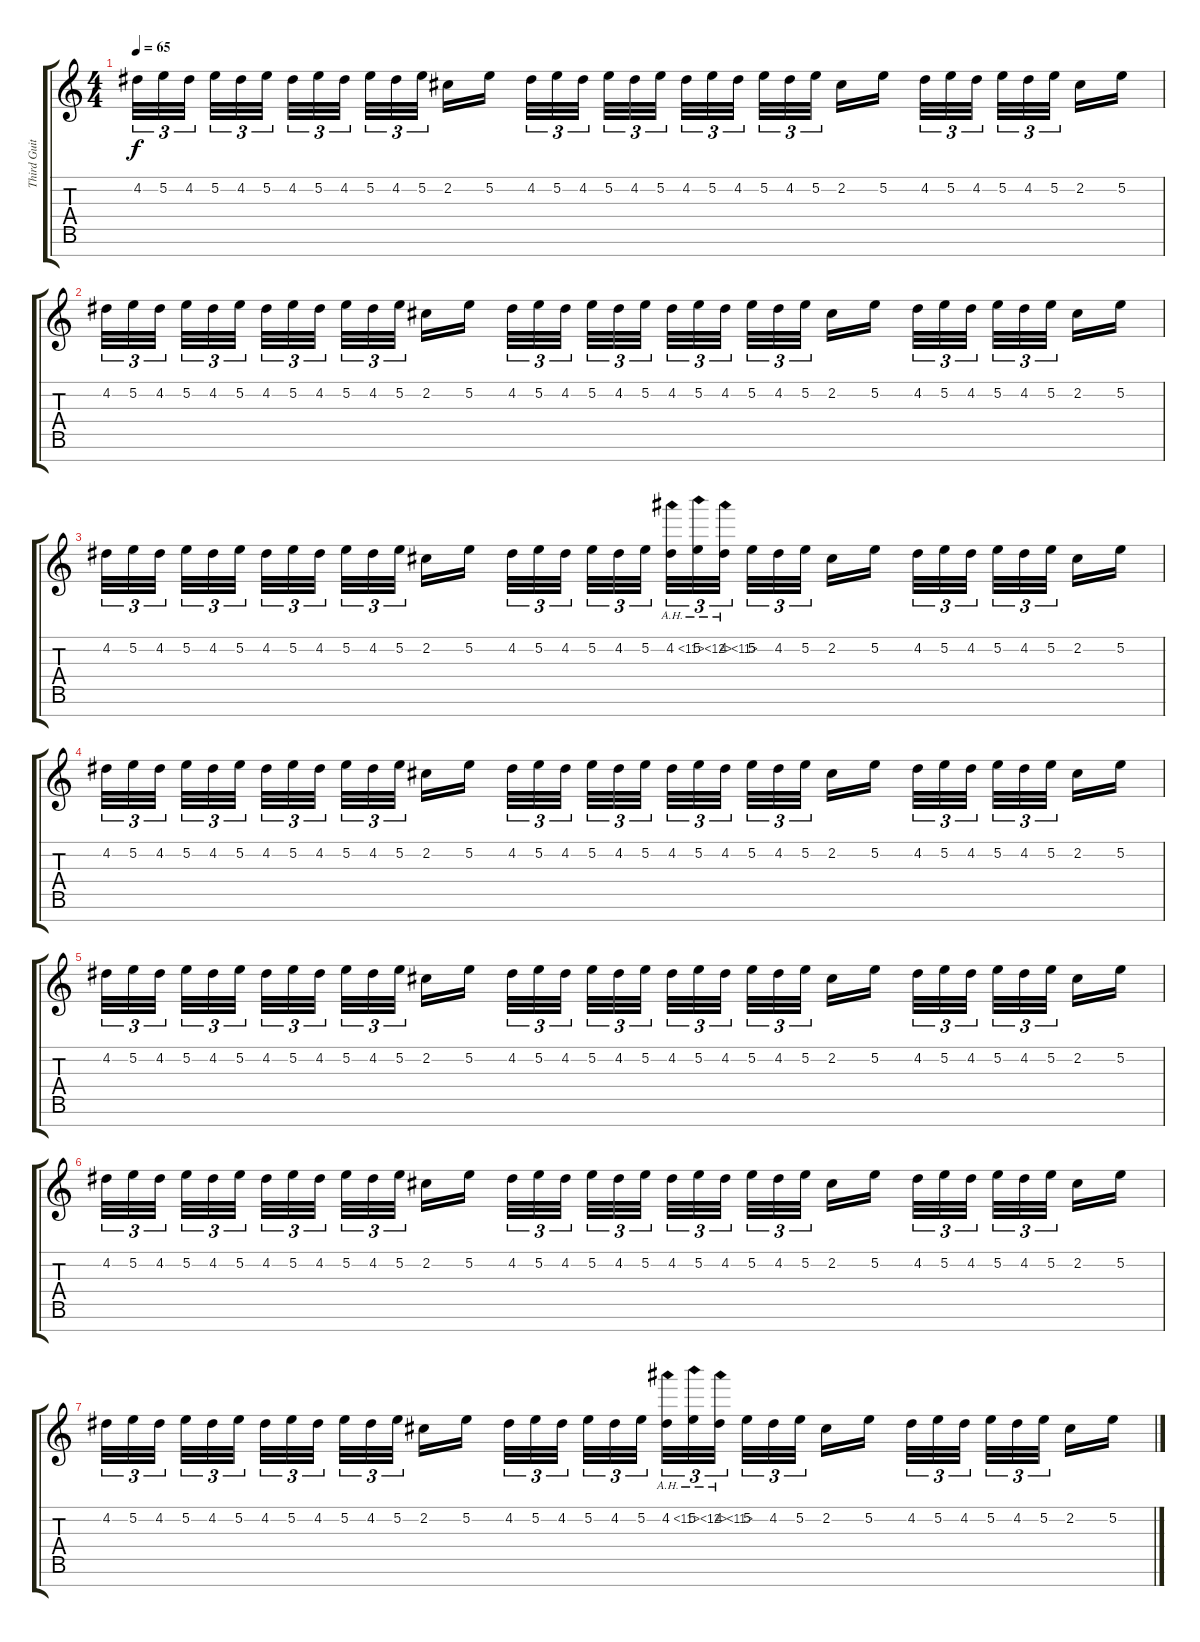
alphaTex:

\track ("Third Guitar" "Third Guit") {instrument distortionguitar}
\staff {score tabs}
\tuning (E4 B3 G3 D3 A2 E2 B1) {hide}
\ts (4 4)
\tempo 65
\clef g2
\ks c
4.2.32{tu (3 2) dy f} 5.2.32{tu (3 2)} 4.2.32{tu (3 2)} 5.2.32{tu (3 2)} 4.2.32{tu (3 2)} 5.2.32{tu (3 2)} 4.2.32{tu (3 2)} 5.2.32{tu (3 2)} 4.2.32{tu (3 2)} 5.2.32{tu (3 2)} 4.2.32{tu (3 2)} 5.2.32{tu (3 2)} 2.2.16 5.2.16 4.2.32{tu (3 2)} 5.2.32{tu (3 2)} 4.2.32{tu (3 2)} 5.2.32{tu (3 2)} 4.2.32{tu (3 2)} 5.2.32{tu (3 2)} 4.2.32{tu (3 2)} 5.2.32{tu (3 2)} 4.2.32{tu (3 2)} 5.2.32{tu (3 2)} 4.2.32{tu (3 2)} 5.2.32{tu (3 2)} 2.2.16 5.2.16 4.2.32{tu (3 2)} 5.2.32{tu (3 2)} 4.2.32{tu (3 2)} 5.2.32{tu (3 2)} 4.2.32{tu (3 2)} 5.2.32{tu (3 2)} 2.2.16 5.2.16 |
4.2.32{tu (3 2)} 5.2.32{tu (3 2)} 4.2.32{tu (3 2)} 5.2.32{tu (3 2)} 4.2.32{tu (3 2)} 5.2.32{tu (3 2)} 4.2.32{tu (3 2)} 5.2.32{tu (3 2)} 4.2.32{tu (3 2)} 5.2.32{tu (3 2)} 4.2.32{tu (3 2)} 5.2.32{tu (3 2)} 2.2.16 5.2.16 4.2.32{tu (3 2)} 5.2.32{tu (3 2)} 4.2.32{tu (3 2)} 5.2.32{tu (3 2)} 4.2.32{tu (3 2)} 5.2.32{tu (3 2)} 4.2.32{tu (3 2)} 5.2.32{tu (3 2)} 4.2.32{tu (3 2)} 5.2.32{tu (3 2)} 4.2.32{tu (3 2)} 5.2.32{tu (3 2)} 2.2.16 5.2.16 4.2.32{tu (3 2)} 5.2.32{tu (3 2)} 4.2.32{tu (3 2)} 5.2.32{tu (3 2)} 4.2.32{tu (3 2)} 5.2.32{tu (3 2)} 2.2.16 5.2.16 |
4.2.32{tu (3 2)} 5.2.32{tu (3 2)} 4.2.32{tu (3 2)} 5.2.32{tu (3 2)} 4.2.32{tu (3 2)} 5.2.32{tu (3 2)} 4.2.32{tu (3 2)} 5.2.32{tu (3 2)} 4.2.32{tu (3 2)} 5.2.32{tu (3 2)} 4.2.32{tu (3 2)} 5.2.32{tu (3 2)} 2.2.16 5.2.16 4.2.32{tu (3 2)} 5.2.32{tu (3 2)} 4.2.32{tu (3 2)} 5.2.32{tu (3 2)} 4.2.32{tu (3 2)} 5.2.32{tu (3 2)} 4.2{ah 7}.32{tu (3 2)} 5.2{ah 7}.32{tu (3 2)} 4.2{ah 7}.32{tu (3 2)} 5.2.32{tu (3 2)} 4.2.32{tu (3 2)} 5.2.32{tu (3 2)} 2.2.16 5.2.16 4.2.32{tu (3 2)} 5.2.32{tu (3 2)} 4.2.32{tu (3 2)} 5.2.32{tu (3 2)} 4.2.32{tu (3 2)} 5.2.32{tu (3 2)} 2.2.16 5.2.16 |
4.2.32{tu (3 2)} 5.2.32{tu (3 2)} 4.2.32{tu (3 2)} 5.2.32{tu (3 2)} 4.2.32{tu (3 2)} 5.2.32{tu (3 2)} 4.2.32{tu (3 2)} 5.2.32{tu (3 2)} 4.2.32{tu (3 2)} 5.2.32{tu (3 2)} 4.2.32{tu (3 2)} 5.2.32{tu (3 2)} 2.2.16 5.2.16 4.2.32{tu (3 2)} 5.2.32{tu (3 2)} 4.2.32{tu (3 2)} 5.2.32{tu (3 2)} 4.2.32{tu (3 2)} 5.2.32{tu (3 2)} 4.2.32{tu (3 2)} 5.2.32{tu (3 2)} 4.2.32{tu (3 2)} 5.2.32{tu (3 2)} 4.2.32{tu (3 2)} 5.2.32{tu (3 2)} 2.2.16 5.2.16 4.2.32{tu (3 2)} 5.2.32{tu (3 2)} 4.2.32{tu (3 2)} 5.2.32{tu (3 2)} 4.2.32{tu (3 2)} 5.2.32{tu (3 2)} 2.2.16 5.2.16 |
4.2.32{tu (3 2)} 5.2.32{tu (3 2)} 4.2.32{tu (3 2)} 5.2.32{tu (3 2)} 4.2.32{tu (3 2)} 5.2.32{tu (3 2)} 4.2.32{tu (3 2)} 5.2.32{tu (3 2)} 4.2.32{tu (3 2)} 5.2.32{tu (3 2)} 4.2.32{tu (3 2)} 5.2.32{tu (3 2)} 2.2.16 5.2.16 4.2.32{tu (3 2)} 5.2.32{tu (3 2)} 4.2.32{tu (3 2)} 5.2.32{tu (3 2)} 4.2.32{tu (3 2)} 5.2.32{tu (3 2)} 4.2.32{tu (3 2)} 5.2.32{tu (3 2)} 4.2.32{tu (3 2)} 5.2.32{tu (3 2)} 4.2.32{tu (3 2)} 5.2.32{tu (3 2)} 2.2.16 5.2.16 4.2.32{tu (3 2)} 5.2.32{tu (3 2)} 4.2.32{tu (3 2)} 5.2.32{tu (3 2)} 4.2.32{tu (3 2)} 5.2.32{tu (3 2)} 2.2.16 5.2.16 |
4.2.32{tu (3 2)} 5.2.32{tu (3 2)} 4.2.32{tu (3 2)} 5.2.32{tu (3 2)} 4.2.32{tu (3 2)} 5.2.32{tu (3 2)} 4.2.32{tu (3 2)} 5.2.32{tu (3 2)} 4.2.32{tu (3 2)} 5.2.32{tu (3 2)} 4.2.32{tu (3 2)} 5.2.32{tu (3 2)} 2.2.16 5.2.16 4.2.32{tu (3 2)} 5.2.32{tu (3 2)} 4.2.32{tu (3 2)} 5.2.32{tu (3 2)} 4.2.32{tu (3 2)} 5.2.32{tu (3 2)} 4.2.32{tu (3 2)} 5.2.32{tu (3 2)} 4.2.32{tu (3 2)} 5.2.32{tu (3 2)} 4.2.32{tu (3 2)} 5.2.32{tu (3 2)} 2.2.16 5.2.16 4.2.32{tu (3 2)} 5.2.32{tu (3 2)} 4.2.32{tu (3 2)} 5.2.32{tu (3 2)} 4.2.32{tu (3 2)} 5.2.32{tu (3 2)} 2.2.16 5.2.16 |
4.2.32{tu (3 2)} 5.2.32{tu (3 2)} 4.2.32{tu (3 2)} 5.2.32{tu (3 2)} 4.2.32{tu (3 2)} 5.2.32{tu (3 2)} 4.2.32{tu (3 2)} 5.2.32{tu (3 2)} 4.2.32{tu (3 2)} 5.2.32{tu (3 2)} 4.2.32{tu (3 2)} 5.2.32{tu (3 2)} 2.2.16 5.2.16 4.2.32{tu (3 2)} 5.2.32{tu (3 2)} 4.2.32{tu (3 2)} 5.2.32{tu (3 2)} 4.2.32{tu (3 2)} 5.2.32{tu (3 2)} 4.2{ah 7}.32{tu (3 2)} 5.2{ah 7}.32{tu (3 2)} 4.2{ah 7}.32{tu (3 2)} 5.2.32{tu (3 2)} 4.2.32{tu (3 2)} 5.2.32{tu (3 2)} 2.2.16 5.2.16 4.2.32{tu (3 2)} 5.2.32{tu (3 2)} 4.2.32{tu (3 2)} 5.2.32{tu (3 2)} 4.2.32{tu (3 2)} 5.2.32{tu (3 2)} 2.2.16 5.2.16
